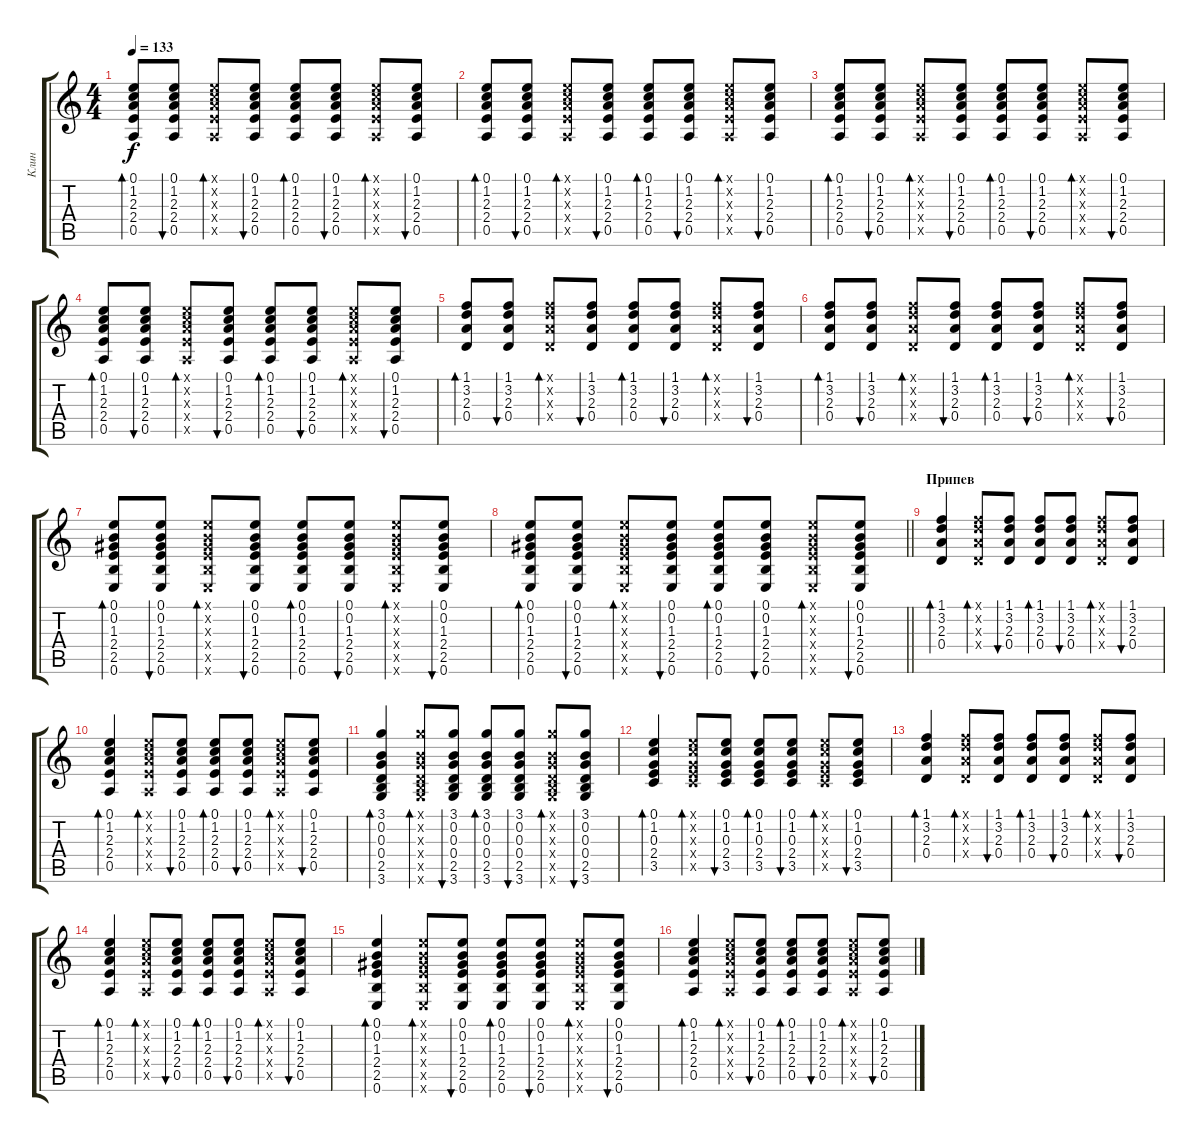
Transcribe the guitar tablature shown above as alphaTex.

\track ("Клин" "Клин") {instrument electricguitarclean}
\staff {score tabs}
\tuning (E4 B3 G3 D3 A2 E2) {hide}
\ts (4 4)
\tempo 133
\clef g2
\ks c
(0.1 1.2 2.3 2.4 0.5).8{bd 30 dy f} (0.1 1.2 2.3 2.4 0.5).8{bu 30} (0.1{x} 1.2{x} 2.3{x} 2.4{x} 0.5{x}).8{bd 30} (0.1 1.2 2.3 2.4 0.5).8{bu 30} (0.1 1.2 2.3 2.4 0.5).8{bd 30} (0.1 1.2 2.3 2.4 0.5).8{bu 30} (0.1{x} 1.2{x} 2.3{x} 2.4{x} 0.5{x}).8{bd 30} (0.1 1.2 2.3 2.4 0.5).8{bu 30} |
(0.1 1.2 2.3 2.4 0.5).8{bd 30} (0.1 1.2 2.3 2.4 0.5).8{bu 30} (0.1{x} 1.2{x} 2.3{x} 2.4{x} 0.5{x}).8{bd 30} (0.1 1.2 2.3 2.4 0.5).8{bu 30} (0.1 1.2 2.3 2.4 0.5).8{bd 30} (0.1 1.2 2.3 2.4 0.5).8{bu 30} (0.1{x} 1.2{x} 2.3{x} 2.4{x} 0.5{x}).8{bd 30} (0.1 1.2 2.3 2.4 0.5).8{bu 30} |
(0.1 1.2 2.3 2.4 0.5).8{bd 30} (0.1 1.2 2.3 2.4 0.5).8{bu 30} (0.1{x} 1.2{x} 2.3{x} 2.4{x} 0.5{x}).8{bd 30} (0.1 1.2 2.3 2.4 0.5).8{bu 30} (0.1 1.2 2.3 2.4 0.5).8{bd 30} (0.1 1.2 2.3 2.4 0.5).8{bu 30} (0.1{x} 1.2{x} 2.3{x} 2.4{x} 0.5{x}).8{bd 30} (0.1 1.2 2.3 2.4 0.5).8{bu 30} |
(0.1 1.2 2.3 2.4 0.5).8{bd 30} (0.1 1.2 2.3 2.4 0.5).8{bu 30} (0.1{x} 1.2{x} 2.3{x} 2.4{x} 0.5{x}).8{bd 30} (0.1 1.2 2.3 2.4 0.5).8{bu 30} (0.1 1.2 2.3 2.4 0.5).8{bd 30} (0.1 1.2 2.3 2.4 0.5).8{bu 30} (0.1{x} 1.2{x} 2.3{x} 2.4{x} 0.5{x}).8{bd 30} (0.1 1.2 2.3 2.4 0.5).8{bu 30} |
(1.1 3.2 2.3 0.4).8{bd 30} (1.1 3.2 2.3 0.4).8{bu 30} (1.1{x} 3.2{x} 2.3{x} 0.4{x}).8{bd 30} (1.1 3.2 2.3 0.4).8{bu 30} (1.1 3.2 2.3 0.4).8{bd 30} (1.1 3.2 2.3 0.4).8{bu 30} (1.1{x} 3.2{x} 2.3{x} 0.4{x}).8{bd 30} (1.1 3.2 2.3 0.4).8{bu 30} |
(1.1 3.2 2.3 0.4).8{bd 30} (1.1 3.2 2.3 0.4).8{bu 30} (1.1{x} 3.2{x} 2.3{x} 0.4{x}).8{bd 30} (1.1 3.2 2.3 0.4).8{bu 30} (1.1 3.2 2.3 0.4).8{bd 30} (1.1 3.2 2.3 0.4).8{bu 30} (1.1{x} 3.2{x} 2.3{x} 0.4{x}).8{bd 30} (1.1 3.2 2.3 0.4).8{bu 30} |
(0.1 0.2 1.3 2.4 2.5 0.6).8{bd 30} (0.1 0.2 1.3 2.4 2.5 0.6).8{bu 30} (0.1{x} 0.2{x} 1.3{x} 2.4{x} 2.5{x} 0.6{x}).8{bd 30} (0.1 0.2 1.3 2.4 2.5 0.6).8{bu 30} (0.1 0.2 1.3 2.4 2.5 0.6).8{bd 30} (0.1 0.2 1.3 2.4 2.5 0.6).8{bu 30} (0.1{x} 0.2{x} 1.3{x} 2.4{x} 2.5{x} 0.6{x}).8{bd 30} (0.1 0.2 1.3 2.4 2.5 0.6).8{bu 30} |
\barLineRight lightlight
(0.1 0.2 1.3 2.4 2.5 0.6).8{bd 30} (0.1 0.2 1.3 2.4 2.5 0.6).8{bu 30} (0.1{x} 0.2{x} 1.3{x} 2.4{x} 2.5{x} 0.6{x}).8{bd 30} (0.1 0.2 1.3 2.4 2.5 0.6).8{bu 30} (0.1 0.2 1.3 2.4 2.5 0.6).8{bd 30} (0.1 0.2 1.3 2.4 2.5 0.6).8{bu 30} (0.1{x} 0.2{x} 1.3{x} 2.4{x} 2.5{x} 0.6{x}).8{bd 30} (0.1 0.2 1.3 2.4 2.5 0.6).8{bu 30} |
\section ("" "Припев")
(1.1 3.2 2.3 0.4).4{bd 30} (1.1{x} 3.2{x} 2.3{x} 0.4{x}).8{bd 30} (1.1 3.2 2.3 0.4).8{bu 30} (1.1 3.2 2.3 0.4).8{bd 30} (1.1 3.2 2.3 0.4).8{bu 30} (1.1{x} 3.2{x} 2.3{x} 0.4{x}).8{bd 30} (1.1 3.2 2.3 0.4).8{bu 30} |
(0.1 1.2 2.3 2.4 0.5).4{bd 30} (0.1{x} 1.2{x} 2.3{x} 2.4{x} 0.5{x}).8{bd 30} (0.1 1.2 2.3 2.4 0.5).8{bu 30} (0.1 1.2 2.3 2.4 0.5).8{bd 30} (0.1 1.2 2.3 2.4 0.5).8{bu 30} (0.1{x} 1.2{x} 2.3{x} 2.4{x} 0.5{x}).8{bd 30} (0.1 1.2 2.3 2.4 0.5).8{bu 30} |
(3.1 0.2 0.3 0.4 2.5 3.6).4{bd 30} (3.1{x} 0.2{x} 0.3{x} 0.4{x} 2.5{x} 3.6{x}).8{bd 30} (3.1 0.2 0.3 0.4 2.5 3.6).8{bu 30} (3.1 0.2 0.3 0.4 2.5 3.6).8{bd 30} (3.1 0.2 0.3 0.4 2.5 3.6).8{bu 30} (3.1{x} 0.2{x} 0.3{x} 0.4{x} 2.5{x} 3.6{x}).8{bd 30} (3.1 0.2 0.3 0.4 2.5 3.6).8{bu 30} |
(0.1 1.2 0.3 2.4 3.5).4{bd 30} (0.1{x} 1.2{x} 0.3{x} 2.4{x} 3.5{x}).8{bd 30} (0.1 1.2 0.3 2.4 3.5).8{bu 30} (0.1 1.2 0.3 2.4 3.5).8{bd 30} (0.1 1.2 0.3 2.4 3.5).8{bu 30} (0.1{x} 1.2{x} 0.3{x} 2.4{x} 3.5{x}).8{bd 30} (0.1 1.2 0.3 2.4 3.5).8{bu 30} |
(1.1 3.2 2.3 0.4).4{bd 30} (1.1{x} 3.2{x} 2.3{x} 0.4{x}).8{bd 30} (1.1 3.2 2.3 0.4).8{bu 30} (1.1 3.2 2.3 0.4).8{bd 30} (1.1 3.2 2.3 0.4).8{bu 30} (1.1{x} 3.2{x} 2.3{x} 0.4{x}).8{bd 30} (1.1 3.2 2.3 0.4).8{bu 30} |
(0.1 1.2 2.3 2.4 0.5).4{bd 30} (0.1{x} 1.2{x} 2.3{x} 2.4{x} 0.5{x}).8{bd 30} (0.1 1.2 2.3 2.4 0.5).8{bu 30} (0.1 1.2 2.3 2.4 0.5).8{bd 30} (0.1 1.2 2.3 2.4 0.5).8{bu 30} (0.1{x} 1.2{x} 2.3{x} 2.4{x} 0.5{x}).8{bd 30} (0.1 1.2 2.3 2.4 0.5).8{bu 30} |
(0.1 0.2 1.3 2.4 2.5 0.6).4{bd 30} (0.1{x} 0.2{x} 1.3{x} 2.4{x} 2.5{x} 0.6{x}).8{bd 30} (0.1 0.2 1.3 2.4 2.5 0.6).8{bu 30} (0.1 0.2 1.3 2.4 2.5 0.6).8{bd 30} (0.1 0.2 1.3 2.4 2.5 0.6).8{bu 30} (0.1{x} 0.2{x} 1.3{x} 2.4{x} 2.5{x} 0.6{x}).8{bd 30} (0.1 0.2 1.3 2.4 2.5 0.6).8{bu 30} |
(0.1 1.2 2.3 2.4 0.5).4{bd 30} (0.1{x} 1.2{x} 2.3{x} 2.4{x} 0.5{x}).8{bd 30} (0.1 1.2 2.3 2.4 0.5).8{bu 30} (0.1 1.2 2.3 2.4 0.5).8{bd 30} (0.1 1.2 2.3 2.4 0.5).8{bu 30} (0.1{x} 1.2{x} 2.3{x} 2.4{x} 0.5{x}).8{bd 30} (0.1 1.2 2.3 2.4 0.5).8{bu 30}
